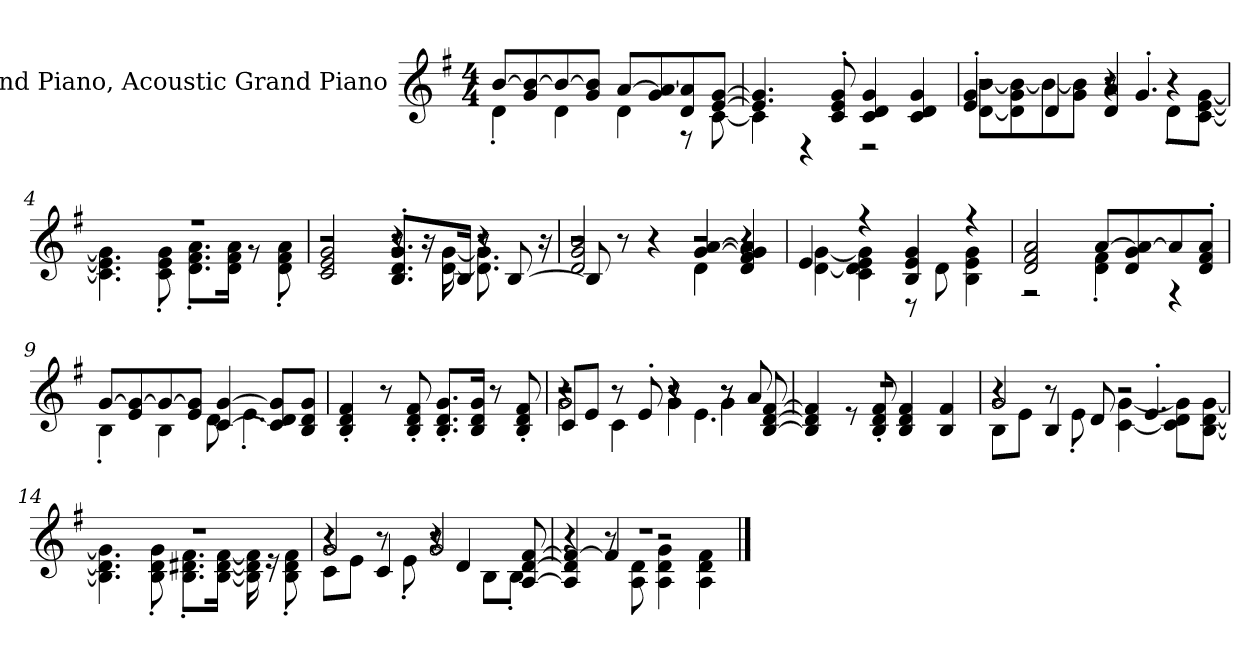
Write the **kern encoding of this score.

**kern
*part1
*staff1
*I"Grand Piano, Acoustic Grand Piano
*I'Pno
*clefG2
*k[f#]
*M4/4
*MM120
=1
*^
[8bi/L	4d'i\
8gi/ 8b/_	.
8b/_	4di\
8gi/ 8b/]J	.
[8ai/L	4di\
8gi/ 8a/_	.
8di/ 8a/]	8r
[8ei/ [8gi/J	[8ci\
=2	=2
4.e/] 4.g/]	4c\]
.	4r
8ci/' 8ei/' 8gi/'	.
4ci/ 4di/ 4gi/	2r
4ci/ 4di/ 4gi/	.
=3	=3
*	*^
2r	[8di\ [8bi\L	4ei/' 4gi/'
.	8d\] 8gi\ 8b\_	.
.	8b\_	4di/
.	8gi\ 8b\]J	.
8r	4r	4di/ 4ai/
4.g'i/	.	.
.	8d'i\L	4r
.	[8ci\ [8ei\ [8gi\J	.
*	*v	*v
=4	=4
1r	4.c\] 4.e\] 4.g\]
.	8ci\' 8ei\' 8gi\'
.	8.di\' 8.f#i\' 8.ai\'L
.	16di\ 16f#i\ 16ai\Jk
.	8r
.	8di\' 8f#i\' 8ai\'
!!LO:LB:g=z	!!
=5	=5
*	*^
2ci/ 2ei/ 2gi/	2r	2r
8.Bi/' 8.di/' 8.gi/'L	8r	4r
.	16r	.
16Bi/Jk	[16di\ [16gi\	.
4r	8.d\] 8.g\]	8r
.	.	[8Bi/
.	16r	.
=6	=6	=6
2di/ 2gi/ 2bj/	2r	8B/]
.	.	8r
.	.	4r
[4gi/ [4aj/	4di\	2r
4di/ 4f#i/ 4g/] 4a/]	4r	.
*	*v	*v
=7	=7
4ei/	[4di\ [4gi\
4r	4ci\ 4d\] 4ei\ 4g\]
4BZ/ 4eZ/ 4gZ/	8r
.	8dZ\
4r	4BZ\ 4eZ\ 4gZ\
=8	=8
2dZ/ 2f#Z/ 2aZ/	2r
[8aj/L	4di\' 4f#i\'
8di/ 8gi/ 8a/_	.
8a/]	4r
8di/' 8f#i/' 8ai/'J	.
!!LO:LB:g=z	!!
=9	=9
[8gi/L	4B'i\
8ei/ 8g/_	.
8g/_	4Bi\
8ei/ 8g/]J	.
[4ci/ [4gi/	8di\
.	4.e'i\
8c/] 8di/ 8g/]L	.
8Bi/ 8di/ 8gi/J	.
*v	*v
=10
4Bi/' 4di/' 4f#i/'
8r
8Bi/' 8di/' 8f#i/'
8.Bi/' 8.di/' 8.gi/'L
16Bi/ 16di/ 16gi/Jk
8r
8Bi/' 8di/' 8f#i/'
=11
*^
*	*^
*	*	*^
2r	2gi\	8ci/L	4r
.	.	8ei/J	.
.	.	8r	4ci\
.	.	8e'i/	.
4r	4gi\	4r	8r
.	.	.	4.ei\
8r	4gi\	8r	.
8ai/	.	[8Bi/ [8di/ [8f#i/	.
*	*v	*v	*v
=12	=12
1r	4B/] 4d/] 4f#/]
.	8r
.	8Bi/' 8di/' 8f#i/'
.	4Bi/ 4di/ 4f#i/
.	4Bi/ 4f#i/
!!LO:LB:g=z	!!
=13	=13
*	*^
2gi/	8Bi\L	4r
.	8ei\J	.
.	8r	4Bi/
.	8e'i\	.
2r	[4ci\ [4gi\	8di/
.	.	4.e'i/
.	8c\] 8di\ 8g\]L	.
.	[8Bi\ [8di\ [8gi\J	.
*	*v	*v
=14	=14
1r	4.B\] 4.d\] 4.g\]
.	8Bi\' 8di\' 8gi\'
.	8.Bi\' 8.d#Xi\' 8.f#i\'L
.	[16Bi\ [16d#i\ [16f#i\Jk
.	16B\] 16d#\] 16f#\]
.	16r
.	8Bi\' 8d#i\' 8f#i\'
=15	=15
*	*^
2gi/	8ci\L	4r
.	8ei\J	.
.	8r	4ci/
.	8e'i\	.
2gi/	4r	8r
.	.	4di/
.	8Bi\L	.
.	8B'i\J	[8Ai/ [8di/ [8f#i/
=16	=16	=16
1r	4r	4A/] 4d/] 4f#/_
.	8r	4f#/]
.	8Ai\ 8di\	.
.	4Ai\ 4di\ 4gi\	2r
.	4Ai\ 4di\ 4f#i\	.
*v	*v	*v
==
*-
